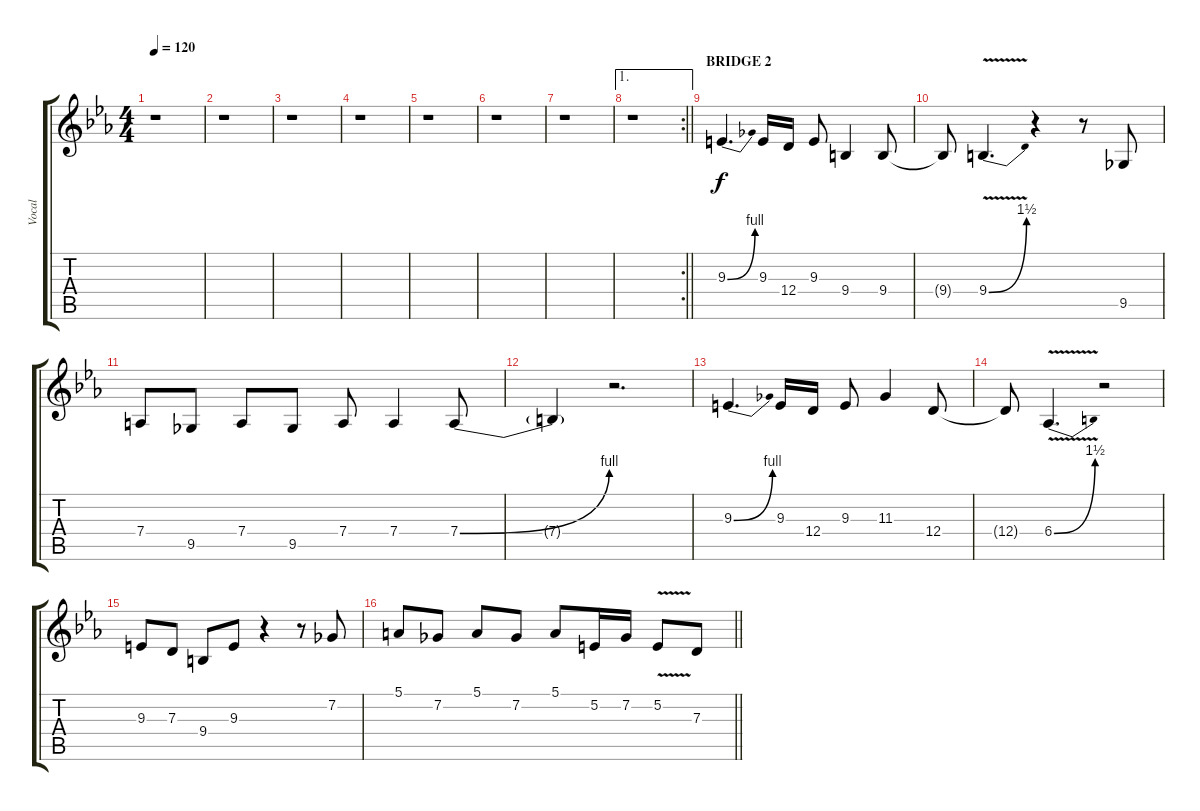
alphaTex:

\track ("Vocal" "Vocal") {instrument lead8bassandlead}
\staff {score tabs}
\tuning (E4 B3 G3 D3 A2 E2) {hide}
\ts (4 4)
\tempo 120
\clef g2
\ks cminor
r.1{dy f} |
r.1 |
r.1 |
r.1 |
r.1 |
r.1 |
r.1 |
\ae 1
\rc 2
\barLineRight lightlight
r.1 |
\section ("" "BRIDGE 2")
9.3{be (bend 0 0 60 4)}.4{d} 9.3.16 12.4.16 9.3.8 9.4.4 9.4.8 |
9.4{t}.8 9.4{be (bend 0 0 60 6) v}.4{d} r.4 r.8 9.5.8 |
7.4.8 9.5.8 7.4.8 9.5.8 7.4.8 7.4.4 7.4{be (bend 0 0 60 4)}.8 |
7.4{t}.4 r.2{d} |
9.3{be (bend 0 0 60 4)}.4{d} 9.3.16 12.4.16 9.3.8 11.3.4 12.4.8 |
12.4{t}.8 6.4{be (bend 0 0 60 6) v}.4{d} r.2 |
9.3.8 7.3.8 9.4.8 9.3.8 r.4 r.8 7.2.8 |
\barLineRight lightlight
5.1.8 7.2.8 5.1.8 7.2.8 5.1.8 5.2.16 7.2.16 5.2{v}.8 7.3.8
